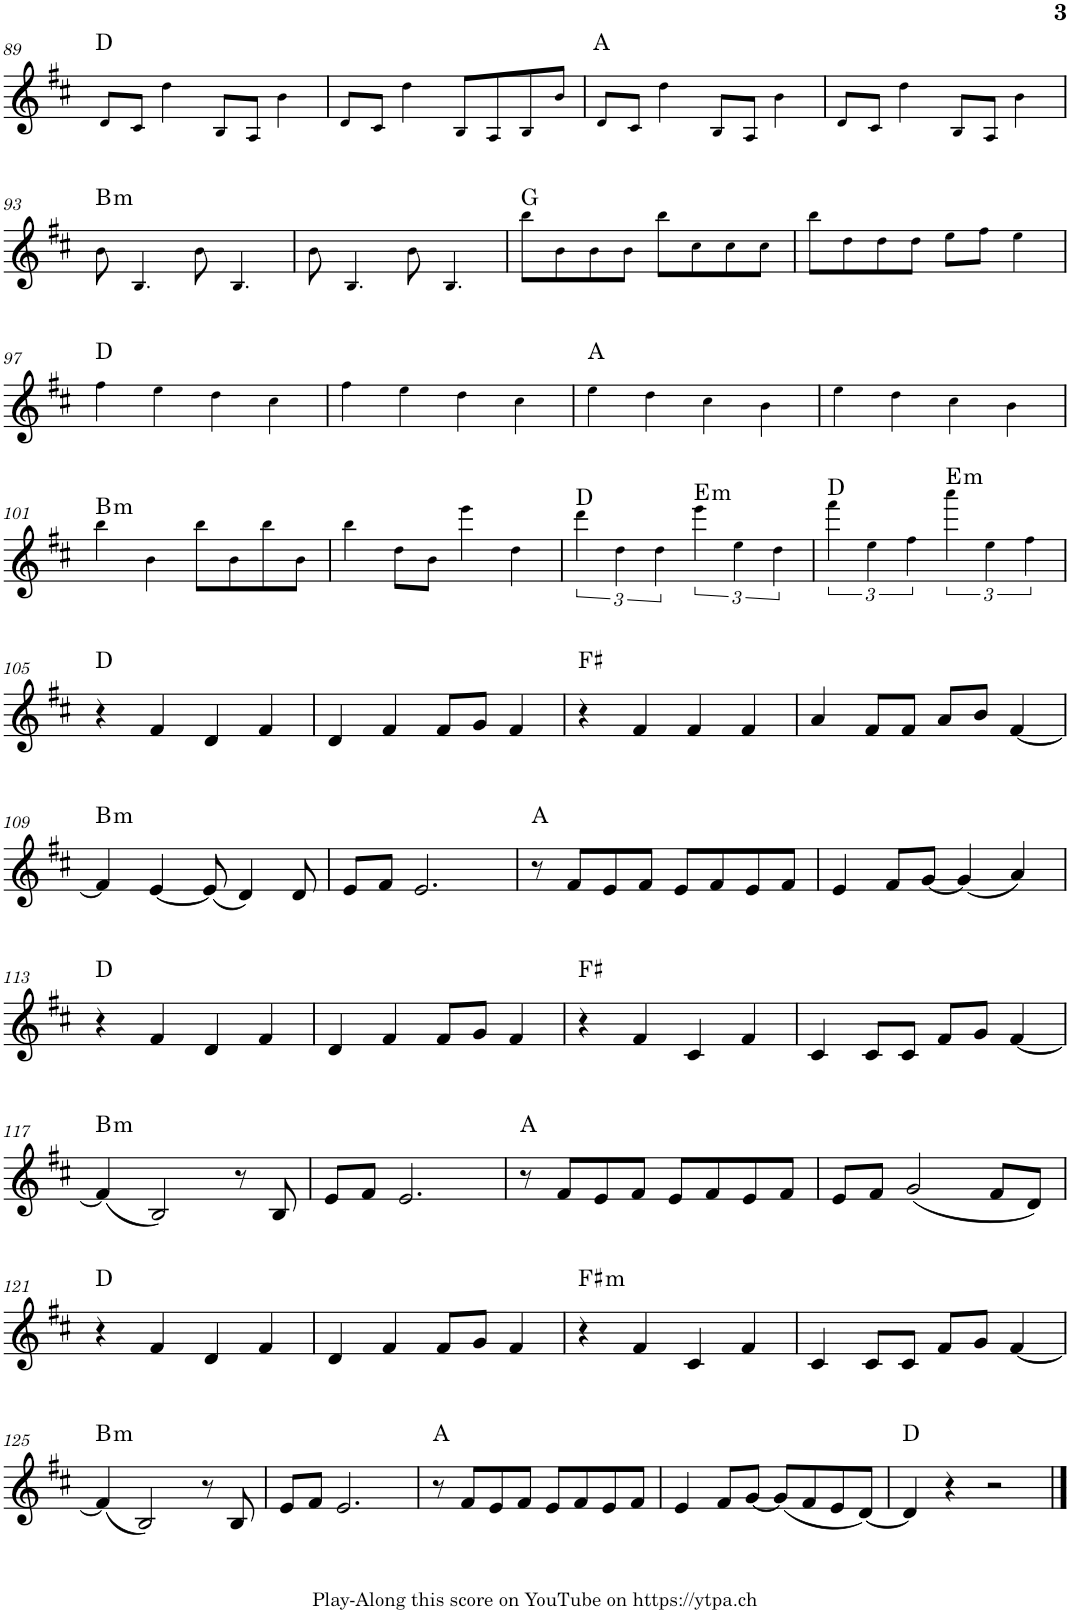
**kern	**harte
*part1	*part1
*staff1	*
*I"Piano	*
*I'Pno.	*
!!LO:PB:g=z
*clefG2	*
*k[f#c#]	*
*M4/4	*
=89	=89
8d!/L	D:maj
8c#!/J	.
4dd!\	.
8B!/L	.
8A!/J	.
4b!\	.
=90	=90
8d!/L	.
8c#!/J	.
4dd!\	.
8B!/L	.
8A!/	.
8B!/	.
8b!/J	.
=91	=91
8d!/L	A:maj
8c#!/J	.
4dd!\	.
8B!/L	.
8A!/J	.
4b!\	.
=92	=92
8d!/L	.
8c#!/J	.
4dd!\	.
8B!/L	.
8A!/J	.
4b!\	.
!!LO:LB:g=z
=93	=93
!	!LO:H:kt=m
8b!\	B:min
4.B!/	.
8b!\	.
4.B!/	.
=94	=94
8b!\	.
4.B!/	.
8b!\	.
4.B!/	.
=95	=95
8bb!\L	G:maj
8b!\	.
8b!\	.
8b!\J	.
8bb!\L	.
8cc#!\	.
8cc#!\	.
8cc#!\J	.
=96	=96
8bb!\L	.
8dd!\	.
8dd!\	.
8dd!\J	.
8ee!\L	.
8ff#!\J	.
4ee!\	.
!!LO:LB:g=z
=97	=97
4ff#!\	D:maj
4ee!\	.
4dd!\	.
4cc#!\	.
=98	=98
4ff#!\	.
4ee!\	.
4dd!\	.
4cc#!\	.
=99	=99
4ee!\	A:maj
4dd!\	.
4cc#!\	.
4b!\	.
=100	=100
4ee!\	.
4dd!\	.
4cc#!\	.
4b!\	.
!!LO:LB:g=z
=101	=101
!	!LO:H:kt=m
4bb!\	B:min
4b!\	.
8bb!\L	.
8b!\	.
8bb!\	.
8b!\J	.
=102	=102
4bb!\	.
8dd!\L	.
8b!\J	.
4eee!\	.
4dd!\	.
=103	=103
6ddd!\	D:maj
6dd!\	.
6dd!\	.
!	!LO:H:kt=m
6eee!\	E:min
6ee!\	.
6dd!\	.
=104	=104
6fff#!\	D:maj
6ee!\	.
6ff#!\	.
!	!LO:H:kt=m
6aaa!\	E:min
6ee!\	.
6ff#!\	.
!!LO:LB:g=z
=105	=105
4r	D:maj
4f#/	.
4d/	.
4f#/	.
=106	=106
4d/	.
4f#/	.
8f#/L	.
8g/J	.
4f#/	.
=107	=107
4r	F#:maj
4f#/	.
4f#/	.
4f#/	.
=108	=108
4a/	.
8f#/L	.
8f#/J	.
8a/L	.
8b/J	.
[4f#/	.
!!LO:LB:g=z
=109	=109
!	!LO:H:kt=m
4f#/]	B:min
[4e/	.
(8e/]	.
4d/)	.
8d/	.
=110	=110
8e/L	.
8f#/J	.
2.e/	.
=111	=111
8r	A:maj
8f#/L	.
8e/	.
8f#/J	.
8e/L	.
8f#/	.
8e/	.
8f#/J	.
=112	=112
4e/	.
8f#/L	.
[8g/J	.
(4g/]	.
4a/)	.
!!LO:LB:g=z
=113	=113
4r	D:maj
4f#/	.
4d/	.
4f#/	.
=114	=114
4d/	.
4f#/	.
8f#/L	.
8g/J	.
4f#/	.
=115	=115
4r	F#:maj
4f#/	.
4c#/	.
4f#/	.
=116	=116
4c#/	.
8c#/L	.
8c#/J	.
8f#/L	.
8g/J	.
[4f#/	.
!!LO:LB:g=z
=117	=117
!	!LO:H:kt=m
(4f#/]	B:min
2B/)	.
8r	.
8B/	.
=118	=118
8e/L	.
8f#/J	.
2.e/	.
=119	=119
8r	A:maj
8f#/L	.
8e/	.
8f#/J	.
8e/L	.
8f#/	.
8e/	.
8f#/J	.
=120	=120
8e/L	.
8f#/J	.
(2g/	.
8f#/L	.
8d/J)	.
!!LO:LB:g=z
=121	=121
4r	D:maj
4f#/	.
4d/	.
4f#/	.
=122	=122
4d/	.
4f#/	.
8f#/L	.
8g/J	.
4f#/	.
=123	=123
!	!LO:H:kt=m
4r	F#:min
4f#/	.
4c#/	.
4f#/	.
=124	=124
4c#/	.
8c#/L	.
8c#/J	.
8f#/L	.
8g/J	.
[4f#/	.
!!LO:LB:g=z
=125	=125
!	!LO:H:kt=m
(4f#/]	B:min
2B/)	.
8r	.
8B/	.
=126	=126
8e/L	.
8f#/J	.
2.e/	.
=127	=127
8r	A:maj
8f#/L	.
8e/	.
8f#/J	.
8e/L	.
8f#/	.
8e/	.
8f#/J	.
=128	=128
4e/	.
8f#/L	.
[8g/J	.
(8g/L]	.
8f#/	.
8e/	.
[8d/J)	.
=129	=129
4d/]	D:maj
4r	.
2r	.
==	==
*-	*-
